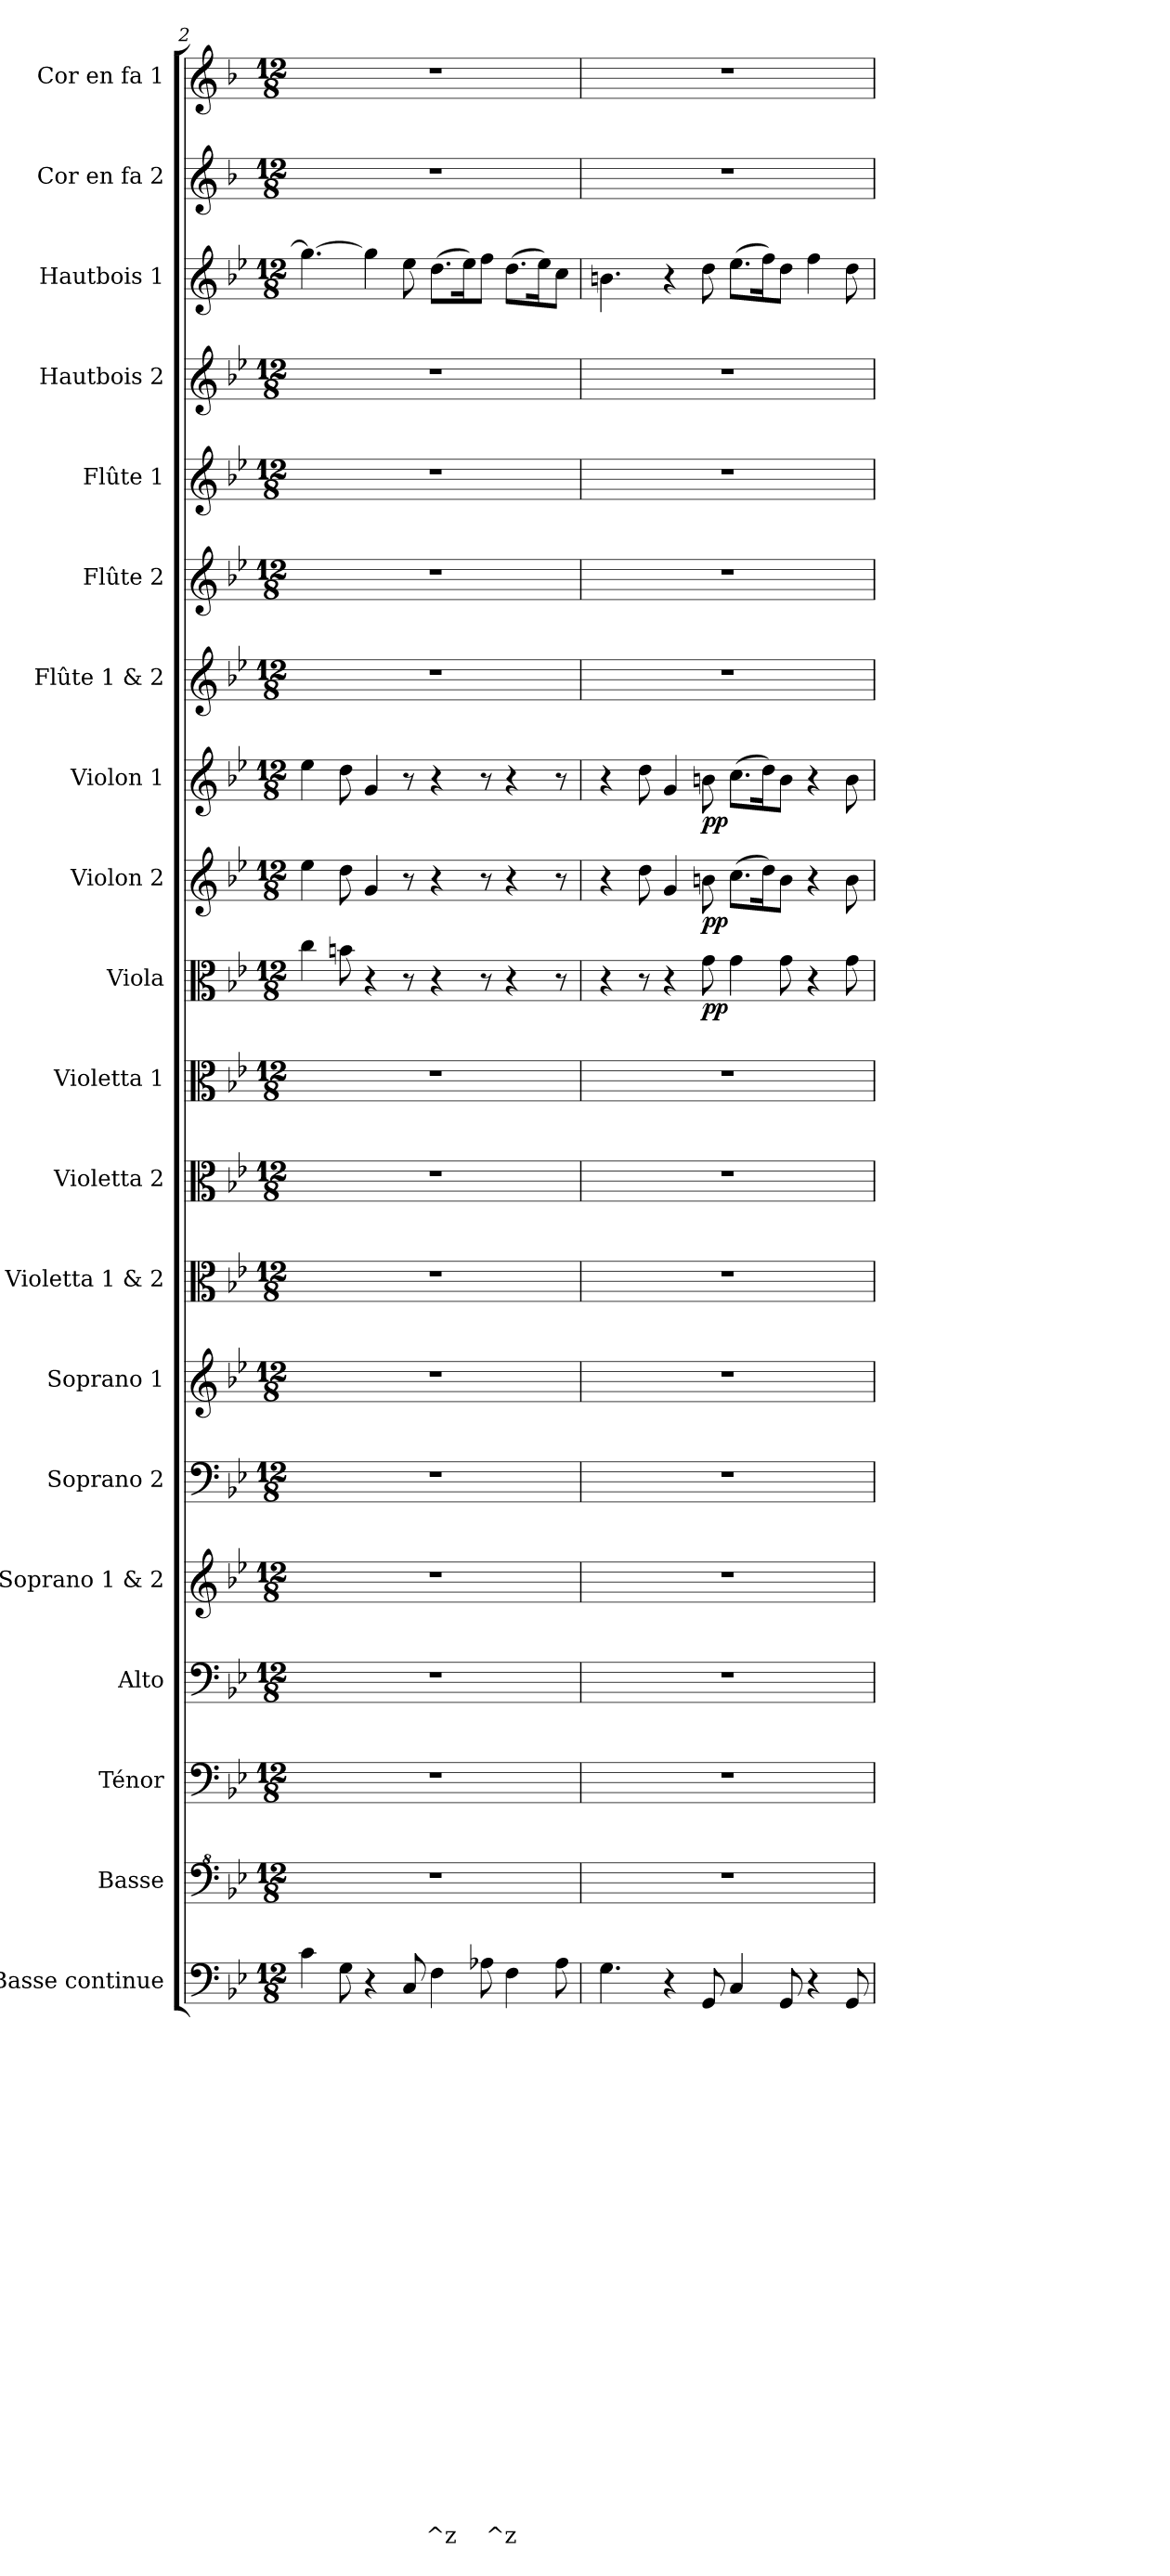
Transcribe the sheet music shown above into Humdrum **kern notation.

**kern	**text	**text	**text	**text	**text	**text	**text	**text	**text	**text	**text	**text	**text	**text	**text	**text	**text	**text	**text	**text	**text	**text	**text	**text	**kern	**kern	**kern	**kern	**kern	**kern	**kern	**kern	**kern	**kern	**dynam	**kern	**dynam	**kern	**dynam	**kern	**kern	**kern	**kern	**kern	**kern	**kern
*part20	*part20	*part20	*part20	*part20	*part20	*part20	*part20	*part20	*part20	*part20	*part20	*part20	*part20	*part20	*part20	*part20	*part20	*part20	*part20	*part20	*part20	*part20	*part20	*part20	*part19	*part18	*part17	*part16	*part15	*part14	*part13	*part12	*part11	*part10	*part10	*part9	*part9	*part8	*part8	*part7	*part6	*part5	*part4	*part3	*part2	*part1
*staff20	*staff20	*staff20	*staff20	*staff20	*staff20	*staff20	*staff20	*staff20	*staff20	*staff20	*staff20	*staff20	*staff20	*staff20	*staff20	*staff20	*staff20	*staff20	*staff20	*staff20	*staff20	*staff20	*staff20	*staff20	*staff19	*staff18	*staff17	*staff16	*staff15	*staff14	*staff13	*staff12	*staff11	*staff10	*staff10	*staff9	*staff9	*staff8	*staff8	*staff7	*staff6	*staff5	*staff4	*staff3	*staff2	*staff1
*I"Basse continue	*	*	*	*	*	*	*	*	*	*	*	*	*	*	*	*	*	*	*	*	*	*	*	*	*I"Basse	*I"Ténor	*I"Alto	*I"Soprano 1 & 2	*I"Soprano 2	*I"Soprano 1	*I"Violetta 1 & 2	*I"Violetta 2	*I"Violetta 1	*I"Viola	*	*I"Violon 2	*	*I"Violon 1	*	*I"Flûte 1 & 2	*I"Flûte 2	*I"Flûte 1	*I"Hautbois 2	*I"Hautbois 1	*I"Cor en fa 2	*I"Cor en fa 1
*I'BC	*	*	*	*	*	*	*	*	*	*	*	*	*	*	*	*	*	*	*	*	*	*	*	*	*I'Bas	*I'T	*I'A	*	*I'S 2	*I'S 1	*	*I'Vta 2	*I'Vta 1	*I'Vla	*	*I'Vln 2	*	*I'Vln 1	*	*	*I'Fl 2	*I'Fl 1	*I'Hb 2	*I'Hb 1	*I'Cor 2	*I'Cor 1
*clefF4	*	*	*	*	*	*	*	*	*	*	*	*	*	*	*	*	*	*	*	*	*	*	*	*	*clefF^4	*clefF4	*clefF4	*clefG2	*clefF4	*clefG2	*clefC3	*clefC3	*clefC3	*clefC3	*	*clefG2	*	*clefG2	*	*clefG2	*clefG2	*clefG2	*clefG2	*clefG2	*clefG2	*clefG2
*ITrd7c12	*	*	*	*	*	*	*	*	*	*	*	*	*	*	*	*	*	*	*	*	*	*	*	*	*	*	*	*	*	*	*	*	*	*	*	*	*	*	*	*	*	*	*	*	*ITrd4c7	*ITrd4c7
*k[b-e-]	*	*	*	*	*	*	*	*	*	*	*	*	*	*	*	*	*	*	*	*	*	*	*	*	*k[b-e-]	*k[b-e-]	*k[b-e-]	*k[b-e-]	*k[b-e-]	*k[b-e-]	*k[b-e-]	*k[b-e-]	*k[b-e-]	*k[b-e-]	*	*k[b-e-]	*	*k[b-e-]	*	*k[b-e-]	*k[b-e-]	*k[b-e-]	*k[b-e-]	*k[b-e-]	*k[b-e-]	*k[b-e-]
*B-:	*	*	*	*	*	*	*	*	*	*	*	*	*	*	*	*	*	*	*	*	*	*	*	*	*B-:	*B-:	*B-:	*B-:	*B-:	*B-:	*B-:	*B-:	*B-:	*B-:	*	*B-:	*	*B-:	*	*B-:	*B-:	*B-:	*B-:	*B-:	*B-:	*B-:
*M12/8	*	*	*	*	*	*	*	*	*	*	*	*	*	*	*	*	*	*	*	*	*	*	*	*	*M12/8	*M12/8	*M12/8	*M12/8	*M12/8	*M12/8	*M12/8	*M12/8	*M12/8	*M12/8	*	*M12/8	*	*M12/8	*	*M12/8	*M12/8	*M12/8	*M12/8	*M12/8	*M12/8	*M12/8
=2	=2	=2	=2	=2	=2	=2	=2	=2	=2	=2	=2	=2	=2	=2	=2	=2	=2	=2	=2	=2	=2	=2	=2	=2	=2	=2	=2	=2	=2	=2	=2	=2	=2	=2	=2	=2	=2	=2	=2	=2	=2	=2	=2	=2	=2	=2
4C\	.	.	.	.	.	.	.	.	.	.	.	.	.	.	.	.	.	.	.	.	.	.	.	.	1.r	1.r	1.r	1.r	1.r	1.r	1.r	1.r	1.r	4cc\	.	4ee-\	.	4ee-\	.	1.r	1.r	1.r	1.r	4.gg\_	1.r	1.r
8GG\	.	.	.	.	.	.	.	.	.	.	.	.	.	.	.	.	.	.	.	.	.	.	.	.	.	.	.	.	.	.	.	.	.	8bn\	.	8dd\	.	8dd\	.	.	.	.	.	.	.	.
4r	.	.	.	.	.	.	.	.	.	.	.	.	.	.	.	.	.	.	.	.	.	.	.	.	.	.	.	.	.	.	.	.	.	4r	.	4g/	.	4g/	.	.	.	.	.	4gg\]	.	.
8CC/	.	.	.	.	.	.	.	.	.	.	.	.	.	.	.	.	.	.	.	.	.	.	.	.	.	.	.	.	.	.	.	.	.	8r	.	8r	.	8r	.	.	.	.	.	8ee-\	.	.
!	!	!	!	!	!	!	!	!	!	!	!	!	!	!	!	!	!	!	!	!	!	!	!	!LO:LY:b	!	!	!	!	!	!	!	!	!	!	!	!	!	!	!	!	!	!	!	!	!	!
4FF\	.	.	.	.	.	.	.	.	.	.	.	.	.	.	.	.	.	.	.	.	.	.	.	^z	.	.	.	.	.	.	.	.	.	4r	.	4r	.	4r	.	.	.	.	.	(>8.dd\L	.	.
.	.	.	.	.	.	.	.	.	.	.	.	.	.	.	.	.	.	.	.	.	.	.	.	.	.	.	.	.	.	.	.	.	.	.	.	.	.	.	.	.	.	.	.	16ee-\k)	.	.
8AA-X\	.	.	.	.	.	.	.	.	.	.	.	.	.	.	.	.	.	.	.	.	.	.	.	.	.	.	.	.	.	.	.	.	.	8r	.	8r	.	8r	.	.	.	.	.	8ff\J	.	.
!	!	!	!	!	!	!	!	!	!	!	!	!	!	!	!	!	!	!	!	!	!	!	!	!LO:LY:b	!	!	!	!	!	!	!	!	!	!	!	!	!	!	!	!	!	!	!	!	!	!
4FF\	.	.	.	.	.	.	.	.	.	.	.	.	.	.	.	.	.	.	.	.	.	.	.	^z	.	.	.	.	.	.	.	.	.	4r	.	4r	.	4r	.	.	.	.	.	(>8.dd\L	.	.
.	.	.	.	.	.	.	.	.	.	.	.	.	.	.	.	.	.	.	.	.	.	.	.	.	.	.	.	.	.	.	.	.	.	.	.	.	.	.	.	.	.	.	.	16ee-\k)	.	.
8AA-\	.	.	.	.	.	.	.	.	.	.	.	.	.	.	.	.	.	.	.	.	.	.	.	.	.	.	.	.	.	.	.	.	.	8r	.	8r	.	8r	.	.	.	.	.	8cc\J	.	.
=3	=3	=3	=3	=3	=3	=3	=3	=3	=3	=3	=3	=3	=3	=3	=3	=3	=3	=3	=3	=3	=3	=3	=3	=3	=3	=3	=3	=3	=3	=3	=3	=3	=3	=3	=3	=3	=3	=3	=3	=3	=3	=3	=3	=3	=3	=3
4.GG\	.	.	.	.	.	.	.	.	.	.	.	.	.	.	.	.	.	.	.	.	.	.	.	.	1.r	1.r	1.r	1.r	1.r	1.r	1.r	1.r	1.r	4r	.	4r	.	4r	.	1.r	1.r	1.r	1.r	4.bn\	1.r	1.r
.	.	.	.	.	.	.	.	.	.	.	.	.	.	.	.	.	.	.	.	.	.	.	.	.	.	.	.	.	.	.	.	.	.	8r	.	8dd\	.	8dd\	.	.	.	.	.	.	.	.
4r	.	.	.	.	.	.	.	.	.	.	.	.	.	.	.	.	.	.	.	.	.	.	.	.	.	.	.	.	.	.	.	.	.	4r	.	4g/	.	4g/	.	.	.	.	.	4r	.	.
!	!	!	!	!	!	!	!	!	!	!	!	!	!	!	!	!	!	!	!	!	!	!	!	!	!	!	!	!	!	!	!	!	!	!	!LO:DY:b	!	!LO:DY:b	!	!LO:DY:b	!	!	!	!	!	!	!
8GGG/	.	.	.	.	.	.	.	.	.	.	.	.	.	.	.	.	.	.	.	.	.	.	.	.	.	.	.	.	.	.	.	.	.	8g\	pp	8bn\	pp	8bn\	pp	.	.	.	.	8dd\	.	.
4CC/	.	.	.	.	.	.	.	.	.	.	.	.	.	.	.	.	.	.	.	.	.	.	.	.	.	.	.	.	.	.	.	.	.	4g\	.	(>8.cc\L	.	(>8.cc\L	.	.	.	.	.	(>8.ee-\L	.	.
.	.	.	.	.	.	.	.	.	.	.	.	.	.	.	.	.	.	.	.	.	.	.	.	.	.	.	.	.	.	.	.	.	.	.	.	16dd\k)	.	16dd\k)	.	.	.	.	.	16ff\k)	.	.
8GGG/	.	.	.	.	.	.	.	.	.	.	.	.	.	.	.	.	.	.	.	.	.	.	.	.	.	.	.	.	.	.	.	.	.	8g\	.	8b\J	.	8b\J	.	.	.	.	.	8dd\J	.	.
4r	.	.	.	.	.	.	.	.	.	.	.	.	.	.	.	.	.	.	.	.	.	.	.	.	.	.	.	.	.	.	.	.	.	4r	.	4r	.	4r	.	.	.	.	.	4ff\	.	.
8GGG/	.	.	.	.	.	.	.	.	.	.	.	.	.	.	.	.	.	.	.	.	.	.	.	.	.	.	.	.	.	.	.	.	.	8g\	.	8b\	.	8b\	.	.	.	.	.	8dd\	.	.
=	=	=	=	=	=	=	=	=	=	=	=	=	=	=	=	=	=	=	=	=	=	=	=	=	=	=	=	=	=	=	=	=	=	=	=	=	=	=	=	=	=	=	=	=	=	=
*-	*-	*-	*-	*-	*-	*-	*-	*-	*-	*-	*-	*-	*-	*-	*-	*-	*-	*-	*-	*-	*-	*-	*-	*-	*-	*-	*-	*-	*-	*-	*-	*-	*-	*-	*-	*-	*-	*-	*-	*-	*-	*-	*-	*-	*-	*-
